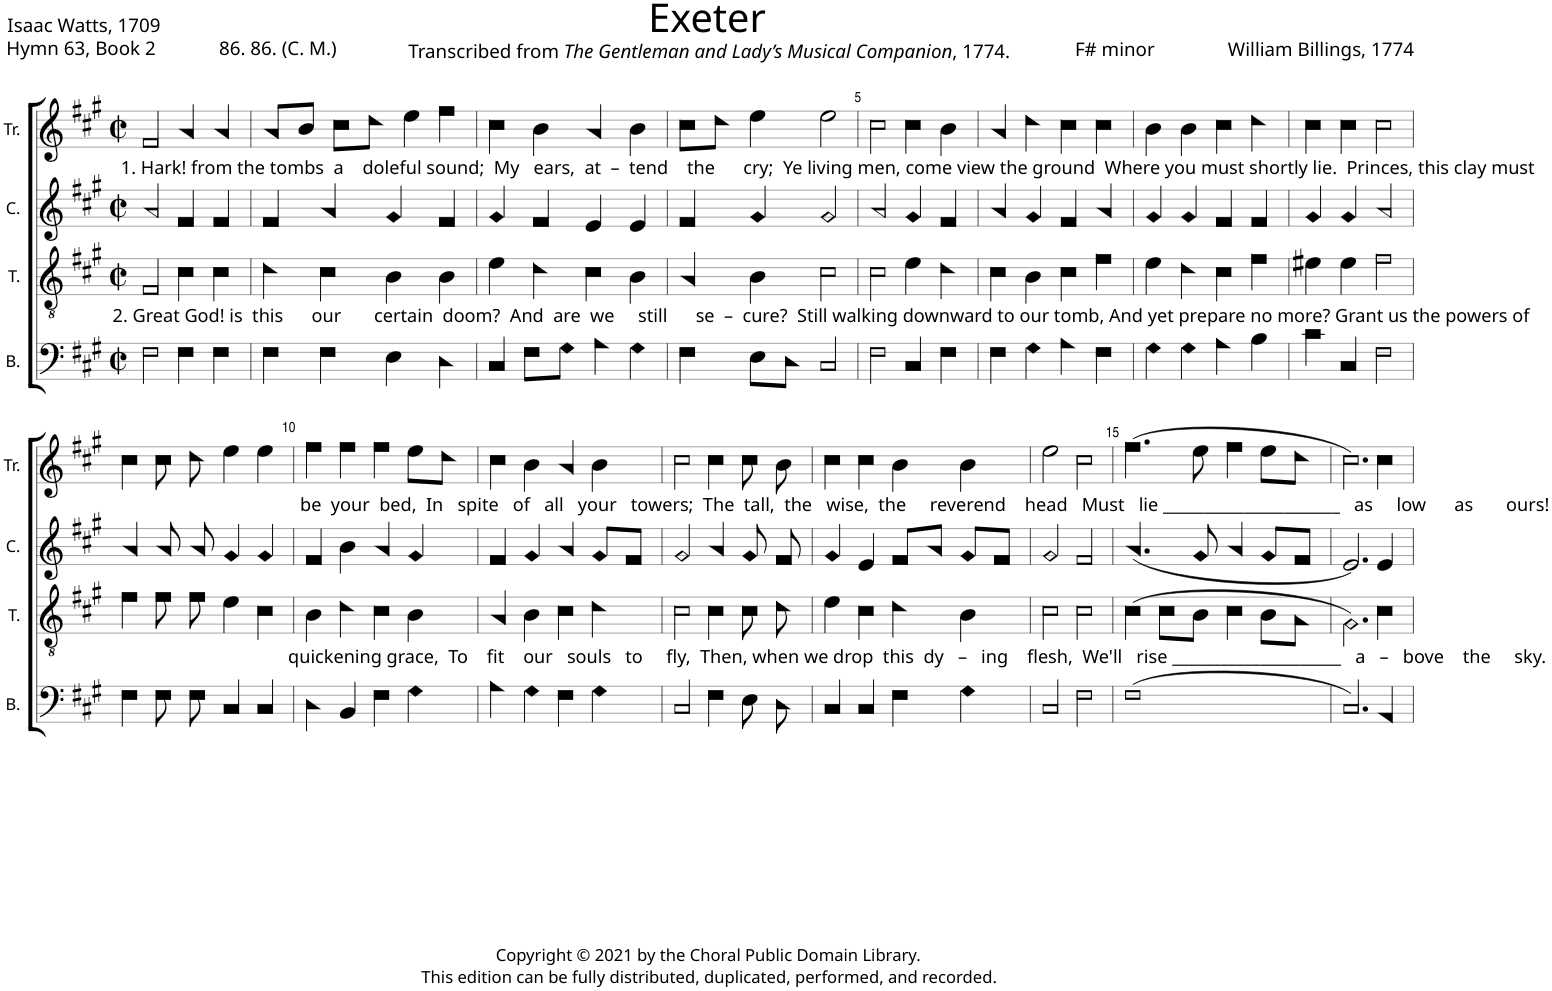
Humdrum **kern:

**kern	**kern	**kern	**kern
*part4	*part3	*part2	*part1
*staff4	*staff3	*staff2	*staff1
*I"B.	*I"T.	*I"C.	*I"Tr.
*I'B.	*I'T.	*I'C.	*I'Tr.
*clefF4	*clefGv2	*clefG2	*clefG2
*k[f#c#g#]	*k[f#c#g#]	*k[f#c#g#]	*k[f#c#g#]
*M2/2	*M2/2	*M2/2	*M2/2
*met(c|)	*met(c|)	*met(c|)	*met(c|)
=1	=1	=1	=1
!	!	!	!LO:TX:b:t=1. Hark! from the tombs  a    doleful sound;  My   ears,  at  –  tend    the      cry;  Ye living men, come view the ground  Where you must shortly lie.  Princes, this clay must
!	!LO:TX:b:t=2. Great God! is  this      our       certain  doom?  And  are  we     still      se  –  cure?  Still walking downward to our tomb, And yet prepare no more? Grant us the powers of	!	!
2F#!\	2F#!/	2a!/	2f#!/
4F#!\	4c#!\	4f#!/	4a!/
4F#!\	4c#!\	4f#!/	4a!/
=2	=2	=2	=2
4F#!\	4d!\	4f#!/	8a!/L
.	.	.	8b!/J
4F#!\	4c#!\	4a!/	8cc#!\L
.	.	.	8dd!\J
4E!\	4B!\	4g#!/	4ee!\
4D!\	4B!\	4f#!/	4ff#!\
=3	=3	=3	=3
4C#!/	4e!\	4g#!/	4cc#!\
8F#!\L	4d!\	4f#!/	4b!\
8G#!\J	.	.	.
4A!\	4c#!\	4e!/	4a!/
4G#!\	4B!\	4e!/	4b!\
=4	=4	=4	=4
4F#!\	4A!/	4f#!/	8cc#!\L
.	.	.	8dd!\J
8E!\L	4B!\	4g#!/	4ee!\
8D!\J	.	.	.
2C#!/	2c#!\	2g#!/	2ee!\
=5	=5	=5	=5
2F#!\	2c#!\	2a!/	2cc#!\
4C#!/	4e!\	4g#!/	4cc#!\
4F#!\	4d!\	4f#!/	4b!\
=6	=6	=6	=6
4F#!\	4c#!\	4a!/	4a!/
4G#!\	4B!\	4g#!/	4dd!\
4A!\	4c#!\	4f#!/	4cc#!\
4F#!\	4f#!\	4a!/	4cc#!\
=7	=7	=7	=7
4G#!\	4e!\	4g#!/	4b!\
4G#!\	4d!\	4g#!/	4b!\
4A!\	4c#!\	4f#!/	4cc#!\
4B!\	4f#!\	4f#!/	4dd!\
=8	=8	=8	=8
4c#!\	4e#X!\	4g#!/	4cc#!\
4C#!/	4e#!\	4g#!/	4cc#!\
2F#!\	2f#!\	2a!/	2cc#!\
!!LO:LB:g=z
=9	=9	=9	=9
4F#!\	4f#!\	4a!/	4cc#!\
8F#!\	8f#!\	8a!/	8cc#!\
8F#!\	8f#!\	8a!/	8dd!\
4C#!/	4e!\	4g#!/	4ee!\
4C#!/	4c#!\	4g#!/	4ee!\
=10	=10	=10	=10
!	!	!	!LO:TX:b:t=be  your  bed,  In   spite   of   all   your   towers;  The  tall,  the   wise,  the     reverend    head   Must   lie ______________________   as     low      as       ours!
!	!LO:TX:b:t=quickening grace,  To    fit    our   souls   to     fly,  Then, when we drop  this  dy   –   ing    flesh,  We'll   rise _____________________   a   –   bove    the     sky.	!	!
4D!\	4B!\	4f#!/	4ff#!\
4BB!/	4d!\	4b!\	4ff#!\
4F#!\	4c#!\	4a!/	4ff#!\
4G#!\	4B!\	4g#!/	8ee!\L
.	.	.	8dd!\J
=11	=11	=11	=11
4A!\	4A!/	4f#!/	4cc#!\
4G#!\	4B!\	4g#!/	4b!\
4F#!\	4c#!\	4a!/	4a!/
4G#!\	4d!\	8g#!/L	4b!\
.	.	8f#!/J	.
=12	=12	=12	=12
2C#!/	2c#!\	2g#!/	2cc#!\
4F#!\	4c#!\	4a!/	4cc#!\
8E!\	8c#!\	8g#!/	8cc#!\
8D!\	8d!\	8f#!/	8b!\
=13	=13	=13	=13
4C#!/	4e!\	4g#!/	4cc#!\
4C#!/	4c#!\	4e!/	4cc#!\
4F#!\	4d!\	8f#!/L	4b!\
.	.	8a!/J	.
4G#!\	4B!\	8g#!/L	4b!\
.	.	8f#!/J	.
=14	=14	=14	=14
2C#!/	2c#!\	2g#!/	2ee!\
2F#!\	2c#!\	2f#!/	2cc#!\
=15	=15	=15	=15
(1F#!	(4c#!\	(4.a!/	(4.ff#!\
.	8c#!\L	.	.
.	8B!\J	8g#!/	8ee!\
.	4c#!\	4a!/	4ff#!\
.	8B!\L	8g#!/L	8ee!\L
.	8A!\J	8f#!/J	8dd!\J
=16	=16	=16	=16
2.C#!/)	2.G#!\)	2.e!/)	2.cc#!\)
4AA!/	4c#!\	4e!/	4cc#!\
=	=	=	=
*-	*-	*-	*-
